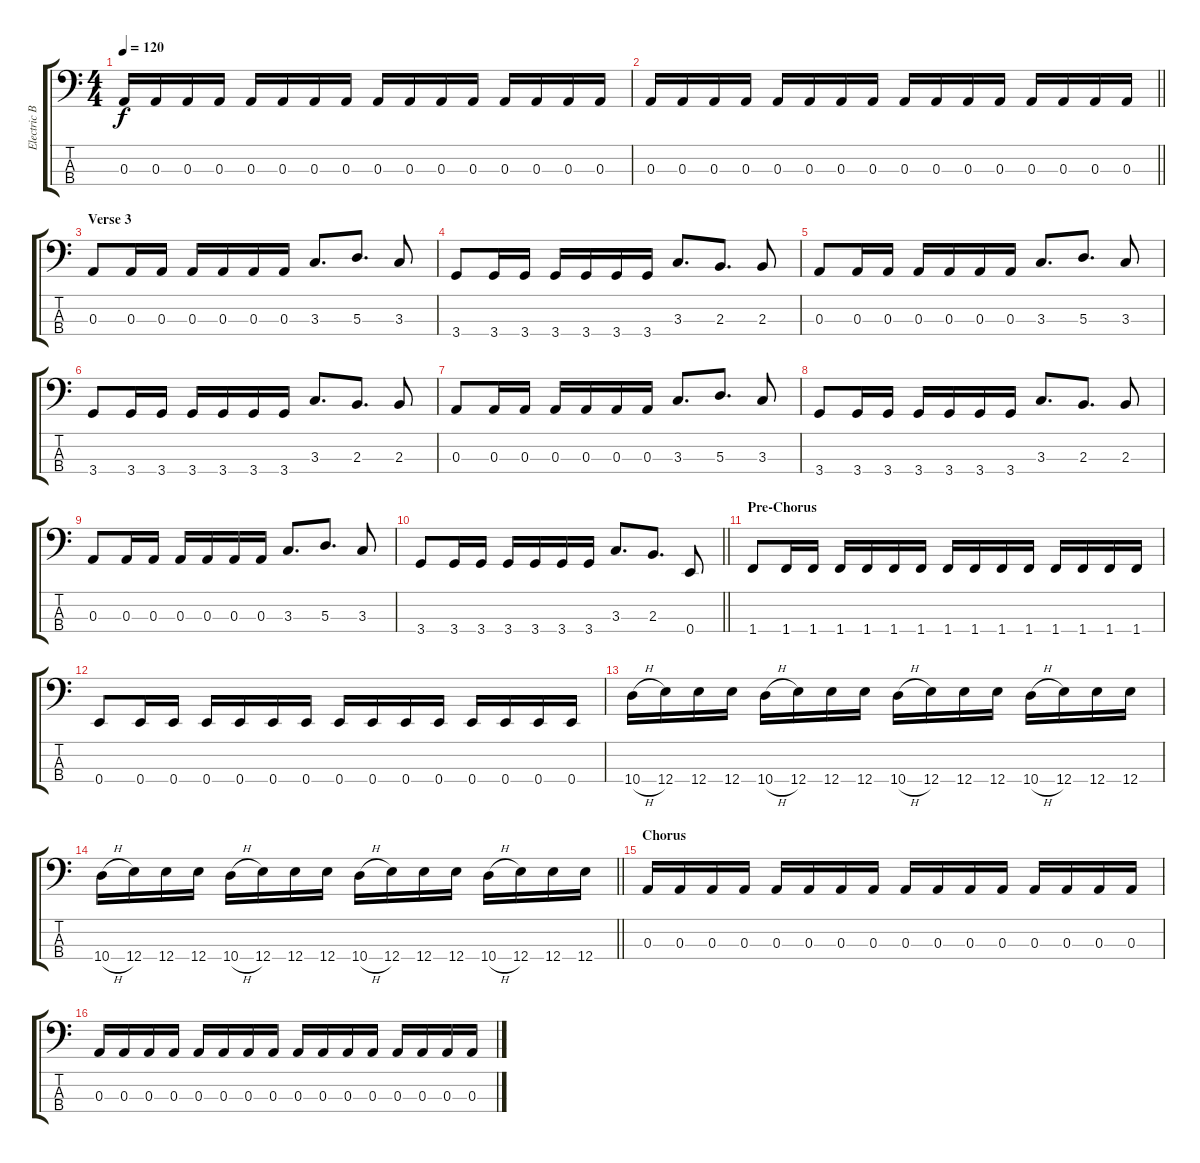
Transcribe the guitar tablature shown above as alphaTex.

\track ("Electric Bass" "Electric B") {instrument electricbassfinger}
\staff {score tabs}
\tuning (G2 D2 A1 E1) {hide}
\ts (4 4)
\tempo 120
\clef f4
\ks c
0.3.16{dy f} 0.3.16 0.3.16 0.3.16 0.3.16 0.3.16 0.3.16 0.3.16 0.3.16 0.3.16 0.3.16 0.3.16 0.3.16 0.3.16 0.3.16 0.3.16 |
\barLineRight lightlight
0.3.16 0.3.16 0.3.16 0.3.16 0.3.16 0.3.16 0.3.16 0.3.16 0.3.16 0.3.16 0.3.16 0.3.16 0.3.16 0.3.16 0.3.16 0.3.16 |
\section ("" "Verse 3")
0.3.8 0.3.16 0.3.16 0.3.16 0.3.16 0.3.16 0.3.16 3.3.8{d} 5.3.8{d} 3.3.8 |
3.4.8 3.4.16 3.4.16 3.4.16 3.4.16 3.4.16 3.4.16 3.3.8{d} 2.3.8{d} 2.3.8 |
0.3.8 0.3.16 0.3.16 0.3.16 0.3.16 0.3.16 0.3.16 3.3.8{d} 5.3.8{d} 3.3.8 |
3.4.8 3.4.16 3.4.16 3.4.16 3.4.16 3.4.16 3.4.16 3.3.8{d} 2.3.8{d} 2.3.8 |
0.3.8 0.3.16 0.3.16 0.3.16 0.3.16 0.3.16 0.3.16 3.3.8{d} 5.3.8{d} 3.3.8 |
3.4.8 3.4.16 3.4.16 3.4.16 3.4.16 3.4.16 3.4.16 3.3.8{d} 2.3.8{d} 2.3.8 |
0.3.8 0.3.16 0.3.16 0.3.16 0.3.16 0.3.16 0.3.16 3.3.8{d} 5.3.8{d} 3.3.8 |
\barLineRight lightlight
3.4.8 3.4.16 3.4.16 3.4.16 3.4.16 3.4.16 3.4.16 3.3.8{d} 2.3.8{d} 0.4.8 |
\section ("" "Pre-Chorus")
1.4.8 1.4.16 1.4.16 1.4.16 1.4.16 1.4.16 1.4.16 1.4.16 1.4.16 1.4.16 1.4.16 1.4.16 1.4.16 1.4.16 1.4.16 |
0.4.8 0.4.16 0.4.16 0.4.16 0.4.16 0.4.16 0.4.16 0.4.16 0.4.16 0.4.16 0.4.16 0.4.16 0.4.16 0.4.16 0.4.16 |
10.4{h}.16 12.4.16 12.4.16 12.4.16 10.4{h}.16 12.4.16 12.4.16 12.4.16 10.4{h}.16 12.4.16 12.4.16 12.4.16 10.4{h}.16 12.4.16 12.4.16 12.4.16 |
\barLineRight lightlight
10.4{h}.16 12.4.16 12.4.16 12.4.16 10.4{h}.16 12.4.16 12.4.16 12.4.16 10.4{h}.16 12.4.16 12.4.16 12.4.16 10.4{h}.16 12.4.16 12.4.16 12.4.16 |
\section ("" "Chorus")
0.3.16 0.3.16 0.3.16 0.3.16 0.3.16 0.3.16 0.3.16 0.3.16 0.3.16 0.3.16 0.3.16 0.3.16 0.3.16 0.3.16 0.3.16 0.3.16 |
0.3.16 0.3.16 0.3.16 0.3.16 0.3.16 0.3.16 0.3.16 0.3.16 0.3.16 0.3.16 0.3.16 0.3.16 0.3.16 0.3.16 0.3.16 0.3.16
